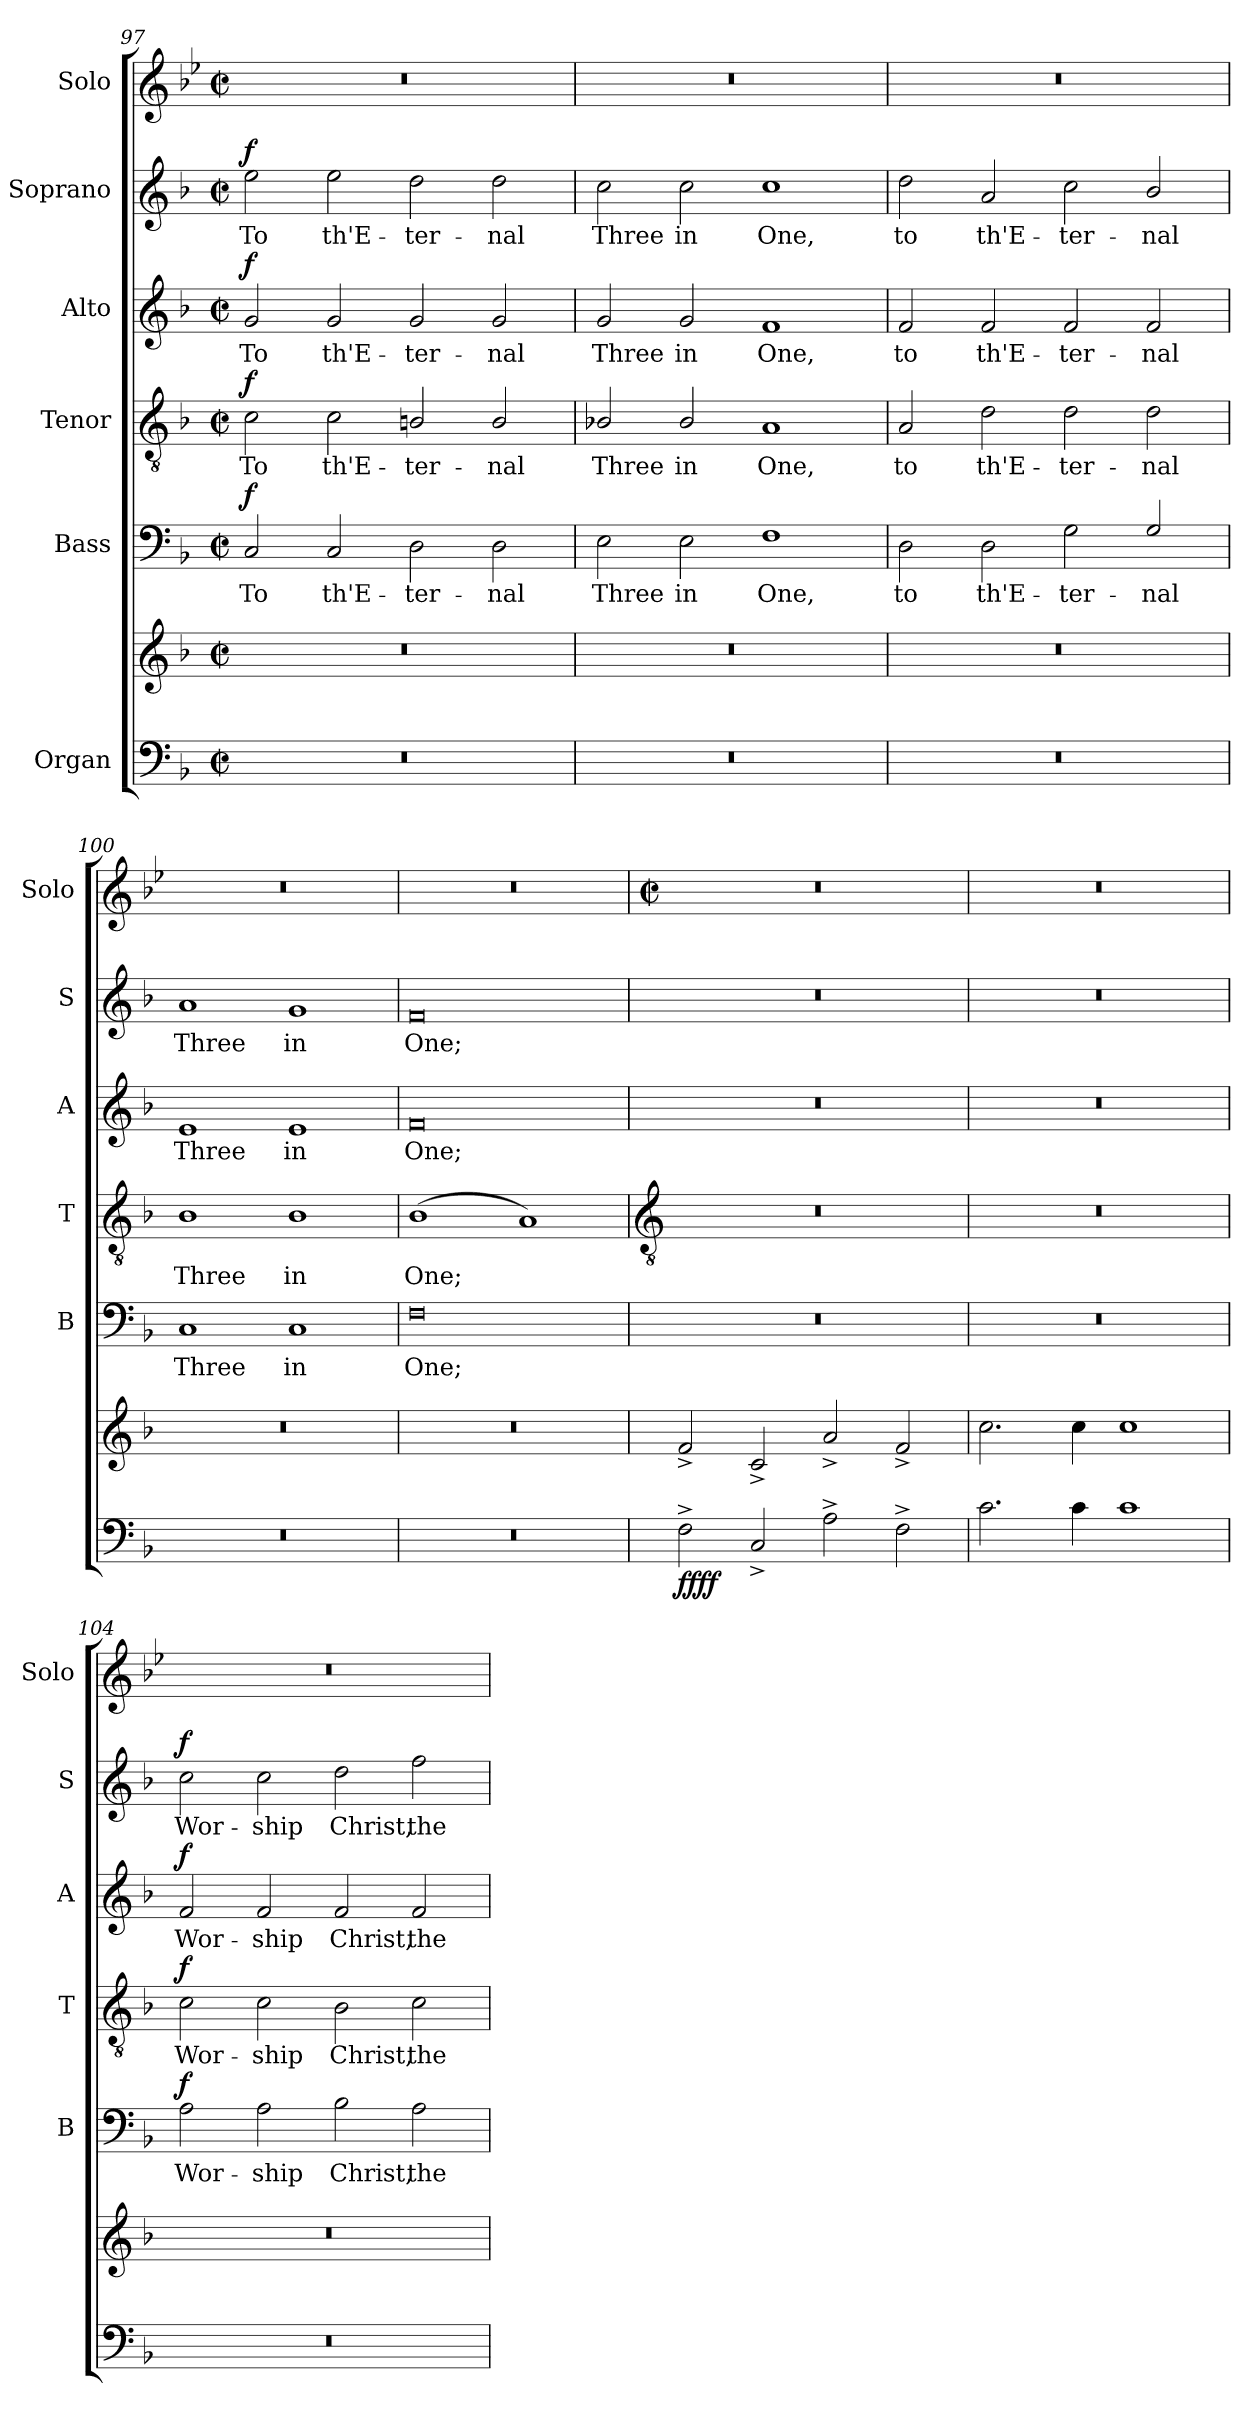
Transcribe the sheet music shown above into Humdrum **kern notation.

**kern	**kern	**dynam	**kern	**text	**dynam	**kern	**text	**dynam	**kern	**text	**dynam	**kern	**text	**dynam	**kern
*part6	*part6	*part6	*part5	*part5	*part5	*part4	*part4	*part4	*part3	*part3	*part3	*part2	*part2	*part2	*part1
*staff7	*staff6	*staff6/7	*staff5	*staff5	*staff5	*staff4	*staff4	*staff4	*staff3	*staff3	*staff3	*staff2	*staff2	*staff2	*staff1
*I"Organ	*	*	*I"Bass	*	*	*I"Tenor	*	*	*I"Alto	*	*	*I"Soprano	*	*	*I"Solo
*	*	*	*I'B	*	*	*I'T	*	*	*I'A	*	*	*I'S	*	*	*I'Solo
*clefF4	*clefG2	*	*clefF4	*	*	*clefGv2	*	*	*clefG2	*	*	*clefG2	*	*	*clefG2
*k[b-]	*k[b-]	*	*k[b-]	*	*	*k[b-]	*	*	*k[b-]	*	*	*k[b-]	*	*	*k[b-e-]
*F:	*F:	*	*F:	*	*	*F:	*	*	*F:	*	*	*F:	*	*	*B-:
*M4/2	*M4/2	*	*M4/2	*	*	*M4/2	*	*	*M4/2	*	*	*M4/2	*	*	*M4/2
*met(c|)	*met(c|)	*	*met(c|)	*	*	*met(c|)	*	*	*met(c|)	*	*	*met(c|)	*	*	*met(c|)
=97	=97	=97	=97	=97	=97	=97	=97	=97	=97	=97	=97	=97	=97	=97	=97
!	!	!	!	!LO:LY:b	!LO:DY:b	!	!LO:LY:b	!LO:DY:b	!	!LO:LY:b	!LO:DY:b	!	!LO:LY:b	!LO:DY:b	!
0r	0r	.	2C	To	f	2c	To	f	2g	To	f	2ee	To	f	0r
!	!	!	!	!LO:LY:b	!	!	!LO:LY:b	!	!	!LO:LY:b	!	!	!LO:LY:b	!	!
.	.	.	2C	th'E-	.	2c	th'E-	.	2g	th'E-	.	2ee	th'E-	.	.
!	!	!	!	!LO:LY:b	!	!	!LO:LY:b	!	!	!LO:LY:b	!	!	!LO:LY:b	!	!
.	.	.	2D	-ter-	.	2Bn/	-ter-	.	2g	-ter-	.	2dd	-ter-	.	.
!	!	!	!	!LO:LY:b	!	!	!LO:LY:b	!	!	!LO:LY:b	!	!	!LO:LY:b	!	!
.	.	.	2D	-nal	.	2B/	-nal	.	2g	-nal	.	2dd	-nal	.	.
=98	=98	=98	=98	=98	=98	=98	=98	=98	=98	=98	=98	=98	=98	=98	=98
!	!	!	!	!LO:LY:b	!	!	!LO:LY:b	!	!	!LO:LY:b	!	!	!LO:LY:b	!	!
0r	0r	.	2E	Three	.	2B-X/	Three	.	2g	Three	.	2cc	Three	.	0r
!	!	!	!	!LO:LY:b	!	!	!LO:LY:b	!	!	!LO:LY:b	!	!	!LO:LY:b	!	!
.	.	.	2E	in	.	2B-/	in	.	2g	in	.	2cc	in	.	.
!	!	!	!	!LO:LY:b	!	!	!LO:LY:b	!	!	!LO:LY:b	!	!	!LO:LY:b	!	!
.	.	.	1F	One,	.	1A	One,	.	1f	One,	.	1cc	One,	.	.
=99	=99	=99	=99	=99	=99	=99	=99	=99	=99	=99	=99	=99	=99	=99	=99
!	!	!	!	!LO:LY:b	!	!	!LO:LY:b	!	!	!LO:LY:b	!	!	!LO:LY:b	!	!
0r	0r	.	2D	to	.	2A	to	.	2f	to	.	2dd	to	.	0r
!	!	!	!	!LO:LY:b	!	!	!LO:LY:b	!	!	!LO:LY:b	!	!	!LO:LY:b	!	!
.	.	.	2D	th'E-	.	2d	th'E-	.	2f	th'E-	.	2a	th'E-	.	.
!	!	!	!	!LO:LY:b	!	!	!LO:LY:b	!	!	!LO:LY:b	!	!	!LO:LY:b	!	!
.	.	.	2G	-ter-	.	2d	-ter-	.	2f	-ter-	.	2cc	-ter-	.	.
!	!	!	!	!LO:LY:b	!	!	!LO:LY:b	!	!	!LO:LY:b	!	!	!LO:LY:b	!	!
.	.	.	2G/	-nal	.	2d\	-nal	.	2f/	-nal	.	2b-/	-nal	.	.
=100	=100	=100	=100	=100	=100	=100	=100	=100	=100	=100	=100	=100	=100	=100	=100
!	!	!	!	!LO:LY:b	!	!	!LO:LY:b	!	!	!LO:LY:b	!	!	!LO:LY:b	!	!
0r	0r	.	1C	Three	.	1B-	Three	.	1e	Three	.	1a	Three	.	0r
!	!	!	!	!LO:LY:b	!	!	!LO:LY:b	!	!	!LO:LY:b	!	!	!LO:LY:b	!	!
.	.	.	1C	in	.	1B-	in	.	1e	in	.	1g	in	.	.
=101	=101	=101	=101	=101	=101	=101	=101	=101	=101	=101	=101	=101	=101	=101	=101
!	!	!	!	!LO:LY:b	!	!	!LO:LY:b	!	!	!LO:LY:b	!	!	!LO:LY:b	!	!
0r	0r	.	0F	One;	.	(<1B-	One;	.	0f	One;	.	0f	One;	.	0r
.	.	.	.	.	.	1A)	.	.	.	.	.	.	.	.	.
!!LO:LB:g=z
=102	=102	=102	=102	=102	=102	=102	=102	=102	=102	=102	=102	=102	=102	=102	=102
*	*	*	*	*	*	*clefGv2	*	*	*	*	*	*	*	*	*
*	*	*	*	*	*	*	*	*	*	*	*	*	*	*	*M4/2
*	*	*	*	*	*	*	*	*	*	*	*	*	*	*	*met(c|)
!	!	!LO:DY:b=2	!	!	!	!	!	!	!	!	!	!	!	!	!
!	!	!LO:DY:n=1:b	!	!	!	!	!	!	!	!	!	!	!	!	!
2F^	2f^	ff ff	0r	.	.	0r	.	.	0r	.	.	0r	.	.	0r
2C^	2c^	.	.	.	.	.	.	.	.	.	.	.	.	.	.
2A^	2a^	.	.	.	.	.	.	.	.	.	.	.	.	.	.
2F^	2f^	.	.	.	.	.	.	.	.	.	.	.	.	.	.
=103	=103	=103	=103	=103	=103	=103	=103	=103	=103	=103	=103	=103	=103	=103	=103
2.c	2.cc	.	0r	.	.	0r	.	.	0r	.	.	0r	.	.	0r
4c	4cc	.	.	.	.	.	.	.	.	.	.	.	.	.	.
1c	1cc	.	.	.	.	.	.	.	.	.	.	.	.	.	.
=104	=104	=104	=104	=104	=104	=104	=104	=104	=104	=104	=104	=104	=104	=104	=104
!	!	!	!	!LO:LY:b	!LO:DY:b	!	!LO:LY:b	!LO:DY:b	!	!LO:LY:b	!LO:DY:b	!	!LO:LY:b	!LO:DY:b	!
0r	0r	.	2A	Wor-	f	2c	Wor-	f	2f	Wor-	f	2cc	Wor-	f	0r
!	!	!	!	!LO:LY:b	!	!	!LO:LY:b	!	!	!LO:LY:b	!	!	!LO:LY:b	!	!
.	.	.	2A	-ship	.	2c	-ship	.	2f	-ship	.	2cc	-ship	.	.
!	!	!	!	!LO:LY:b	!	!	!LO:LY:b	!	!	!LO:LY:b	!	!	!LO:LY:b	!	!
.	.	.	2B-	Christ,	.	2B-	Christ,	.	2f	Christ,	.	2dd	Christ,	.	.
!	!	!	!	!LO:LY:b	!	!	!LO:LY:b	!	!	!LO:LY:b	!	!	!LO:LY:b	!	!
.	.	.	2A	the	.	2c	the	.	2f	the	.	2ff	the	.	.
=	=	=	=	=	=	=	=	=	=	=	=	=	=	=	=
*-	*-	*-	*-	*-	*-	*-	*-	*-	*-	*-	*-	*-	*-	*-	*-
